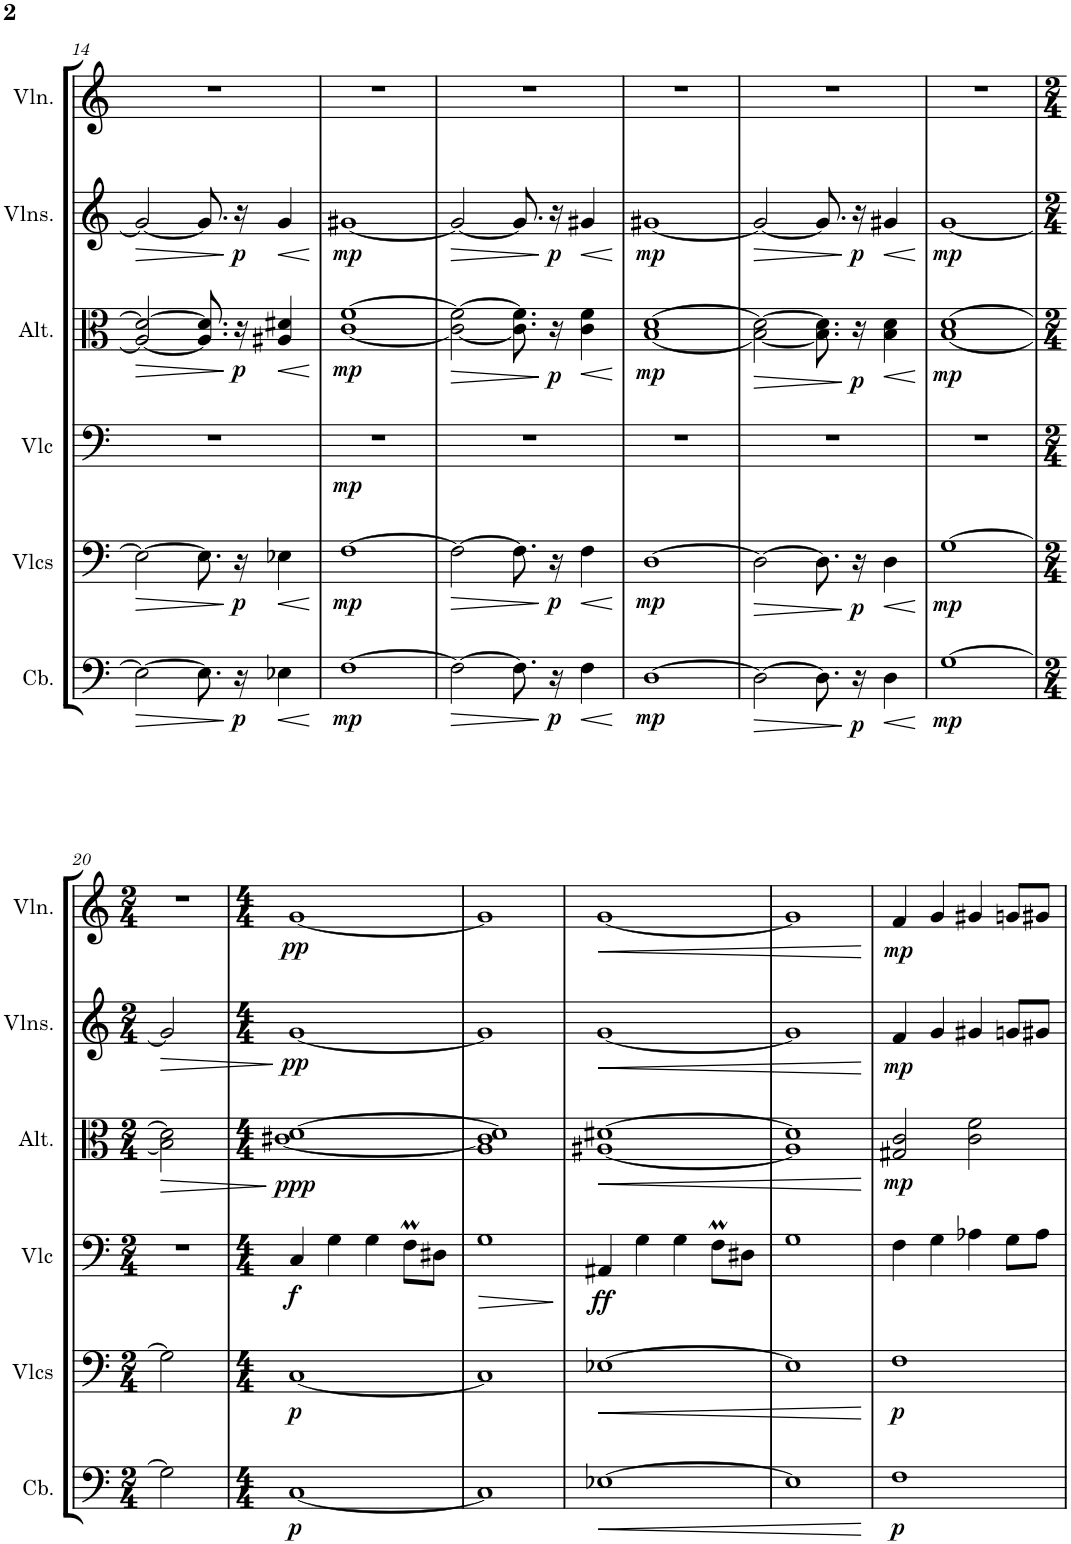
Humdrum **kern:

**kern	**dynam	**kern	**dynam	**kern	**dynam	**kern	**dynam	**kern	**dynam	**kern	**dynam
*part6	*part6	*part5	*part5	*part4	*part4	*part3	*part3	*part2	*part2	*part1	*part1
*staff6	*staff6	*staff5	*staff5	*staff4	*staff4	*staff3	*staff3	*staff2	*staff2	*staff1	*staff1
*I"Contrebasse	*	*I"Violoncelles	*	*I"Violoncelle	*	*I"Altos	*	*I"Violons	*	*I"Violon	*
*I'Cb.	*	*I'Vlcs	*	*I'Vlc	*	*I'Alt.	*	*I'Vlns.	*	*I'Vln.	*
!!LO:PB:g=z
*clefF4	*	*clefF4	*	*clefF4	*	*clefC3	*	*clefG2	*	*clefG2	*
*Trd7c12	*	*	*	*	*	*	*	*	*	*	*
*k[]	*	*k[]	*	*k[]	*	*k[]	*	*k[]	*	*k[]	*
*M4/4	*	*M4/4	*	*M4/4	*	*M4/4	*	*M4/4	*	*M4/4	*
=14	=14	=14	=14	=14	=14	=14	=14	=14	=14	=14	=14
!	!LO:HP:b	!	!LO:HP:b	!	!	!	!LO:HP:b	!	!LO:HP:b	!	!
2E-\_	>	2E-\_	>	1r	.	2A#/_ 2d#/_	>	2g/_	>	1r	.
8.E-\]	.	8.E-\]	.	.	.	8.A#/] 8.d#/]	.	8.g/]	.	.	.
!	!LO:DY:n=1:b	!	!LO:DY:n=1:b	!	!	!	!LO:DY:n=1:b	!	!LO:DY:n=1:b	!	!
16r	] p	16r	] p	.	.	16r	] p	16r	] p	.	.
!	!LO:HP:b	!	!LO:HP:b	!	!	!	!LO:HP:b	!	!LO:HP:b	!	!
4E-X\	<	4E-X\	<	.	.	4A#X/ 4d#X/	<	4g/	<	.	.
.	[	.	[	.	.	.	[	.	[	.	.
=15	=15	=15	=15	=15	=15	=15	=15	=15	=15	=15	=15
!	!LO:DY:b	!	!LO:DY:b	!	!LO:DY:b	!	!LO:DY:b	!	!LO:DY:b	!	!
[1F	mp	[1F	mp	1r	mp	[1c [1f	mp	[1g#X	mp	1r	.
=16	=16	=16	=16	=16	=16	=16	=16	=16	=16	=16	=16
!	!LO:HP:b	!	!LO:HP:b	!	!	!	!LO:HP:b	!	!LO:HP:b	!	!
2F\_	>	2F\_	>	1r	.	2c\_ 2f\_	>	2g#/_	>	1r	.
8.F\]	.	8.F\]	.	.	.	8.c\] 8.f\]	.	8.g#/]	.	.	.
!	!LO:DY:n=1:b	!	!LO:DY:n=1:b	!	!	!	!LO:DY:n=1:b	!	!LO:DY:n=1:b	!	!
16r	] p	16r	] p	.	.	16r	] p	16r	] p	.	.
!	!LO:HP:b	!	!LO:HP:b	!	!	!	!LO:HP:b	!	!LO:HP:b	!	!
4F\	<	4F\	<	.	.	4c\ 4f\	<	4g#X/	<	.	.
.	[	.	[	.	.	.	[	.	[	.	.
=17	=17	=17	=17	=17	=17	=17	=17	=17	=17	=17	=17
!	!LO:DY:b	!	!LO:DY:b	!	!	!	!LO:DY:b	!	!LO:DY:b	!	!
[1D	mp	[1D	mp	1r	.	[1B [1d	mp	[1g#X	mp	1r	.
=18	=18	=18	=18	=18	=18	=18	=18	=18	=18	=18	=18
!	!LO:HP:b	!	!LO:HP:b	!	!	!	!LO:HP:b	!	!LO:HP:b	!	!
2D\_	>	2D\_	>	1r	.	2B\_ 2d\_	>	2g#/_	>	1r	.
8.D\]	.	8.D\]	.	.	.	8.B\] 8.d\]	.	8.g#/]	.	.	.
!	!LO:DY:n=1:b	!	!LO:DY:n=1:b	!	!	!	!LO:DY:n=1:b	!	!LO:DY:n=1:b	!	!
16r	] p	16r	] p	.	.	16r	] p	16r	] p	.	.
!	!LO:HP:b	!	!LO:HP:b	!	!	!	!LO:HP:b	!	!LO:HP:b	!	!
4D\	<	4D\	<	.	.	4B\ 4d\	<	4g#X/	<	.	.
.	[	.	[	.	.	.	[	.	[	.	.
=19	=19	=19	=19	=19	=19	=19	=19	=19	=19	=19	=19
!	!LO:DY:b	!	!LO:DY:b	!	!	!	!LO:DY:b	!	!LO:DY:b	!	!
[1G	mp	[1G	mp	1r	.	[1B [1d	mp	[1g	mp	1r	.
!!LO:LB:g=z
=20	=20	=20	=20	=20	=20	=20	=20	=20	=20	=20	=20
*M2/4	*	*M2/4	*	*M2/4	*	*M2/4	*	*M2/4	*	*M2/4	*
!	!	!	!	!	!	!	!LO:HP:b	!	!LO:HP:b	!	!
2G\]	.	2G\]	.	2r	.	2B\] 2d\]	>	2g/]	>	2r	.
.	.	.	.	.	.	.	]	.	]	.	.
=21	=21	=21	=21	=21	=21	=21	=21	=21	=21	=21	=21
*M4/4	*	*M4/4	*	*M4/4	*	*M4/4	*	*M4/4	*	*M4/4	*
!	!LO:DY:b	!	!LO:DY:b	!	!LO:DY:b	!	!LO:DY:b	!	!LO:DY:b	!	!LO:DY:b
[1C	p	[1C	p	4C/	f	[1c#X [1d	ppp	[1g	pp	[1g	pp
.	.	.	.	4G\	.	.	.	.	.	.	.
.	.	.	.	4G\	.	.	.	.	.	.	.
.	.	.	.	8FM\L	.	.	.	.	.	.	.
.	.	.	.	8D#X\J	.	.	.	.	.	.	.
=22	=22	=22	=22	=22	=22	=22	=22	=22	=22	=22	=22
!	!	!	!	!	!LO:HP:b	!	!	!	!	!	!
1C]	.	1C]	.	1G	>	1A 1c#] 1d]	.	1g]	.	1g]	.
.	.	.	.	.	]	.	.	.	.	.	.
=23	=23	=23	=23	=23	=23	=23	=23	=23	=23	=23	=23
!	!LO:HP:b	!	!LO:HP:b	!	!LO:DY:b	!	!LO:HP:b	!	!LO:HP:b	!	!LO:HP:b
[1E-X	<	[1E-X	<	4AA#X/	ff	[1A#X [1d#X	<	[1g	<	[1g	<
.	.	.	.	4G\	.	.	.	.	.	.	.
.	.	.	.	4G\	.	.	.	.	.	.	.
.	.	.	.	8FM\L	.	.	.	.	.	.	.
.	.	.	.	8D#X\J	.	.	.	.	.	.	.
=24	=24	=24	=24	=24	=24	=24	=24	=24	=24	=24	=24
1E-]	.	1E-]	.	1G	.	1A#] 1d#]	.	1g]	.	1g]	.
.	[	.	[	.	.	.	[	.	[	.	[
=25	=25	=25	=25	=25	=25	=25	=25	=25	=25	=25	=25
!	!LO:DY:b	!	!LO:DY:b	!	!	!	!LO:DY:b	!	!LO:DY:b	!	!LO:DY:b
1F	p	1F	p	4F\	.	2G#X/ 2c/	mp	4f/	mp	4f/	mp
.	.	.	.	4G\	.	.	.	4g/	.	4g/	.
.	.	.	.	4A-X\	.	2c\ 2f\	.	4g#X/	.	4g#X/	.
.	.	.	.	8G\L	.	.	.	8gn/L	.	8gn/L	.
.	.	.	.	8A-\J	.	.	.	8g#X/J	.	8g#X/J	.
=	=	=	=	=	=	=	=	=	=	=	=
*-	*-	*-	*-	*-	*-	*-	*-	*-	*-	*-	*-
